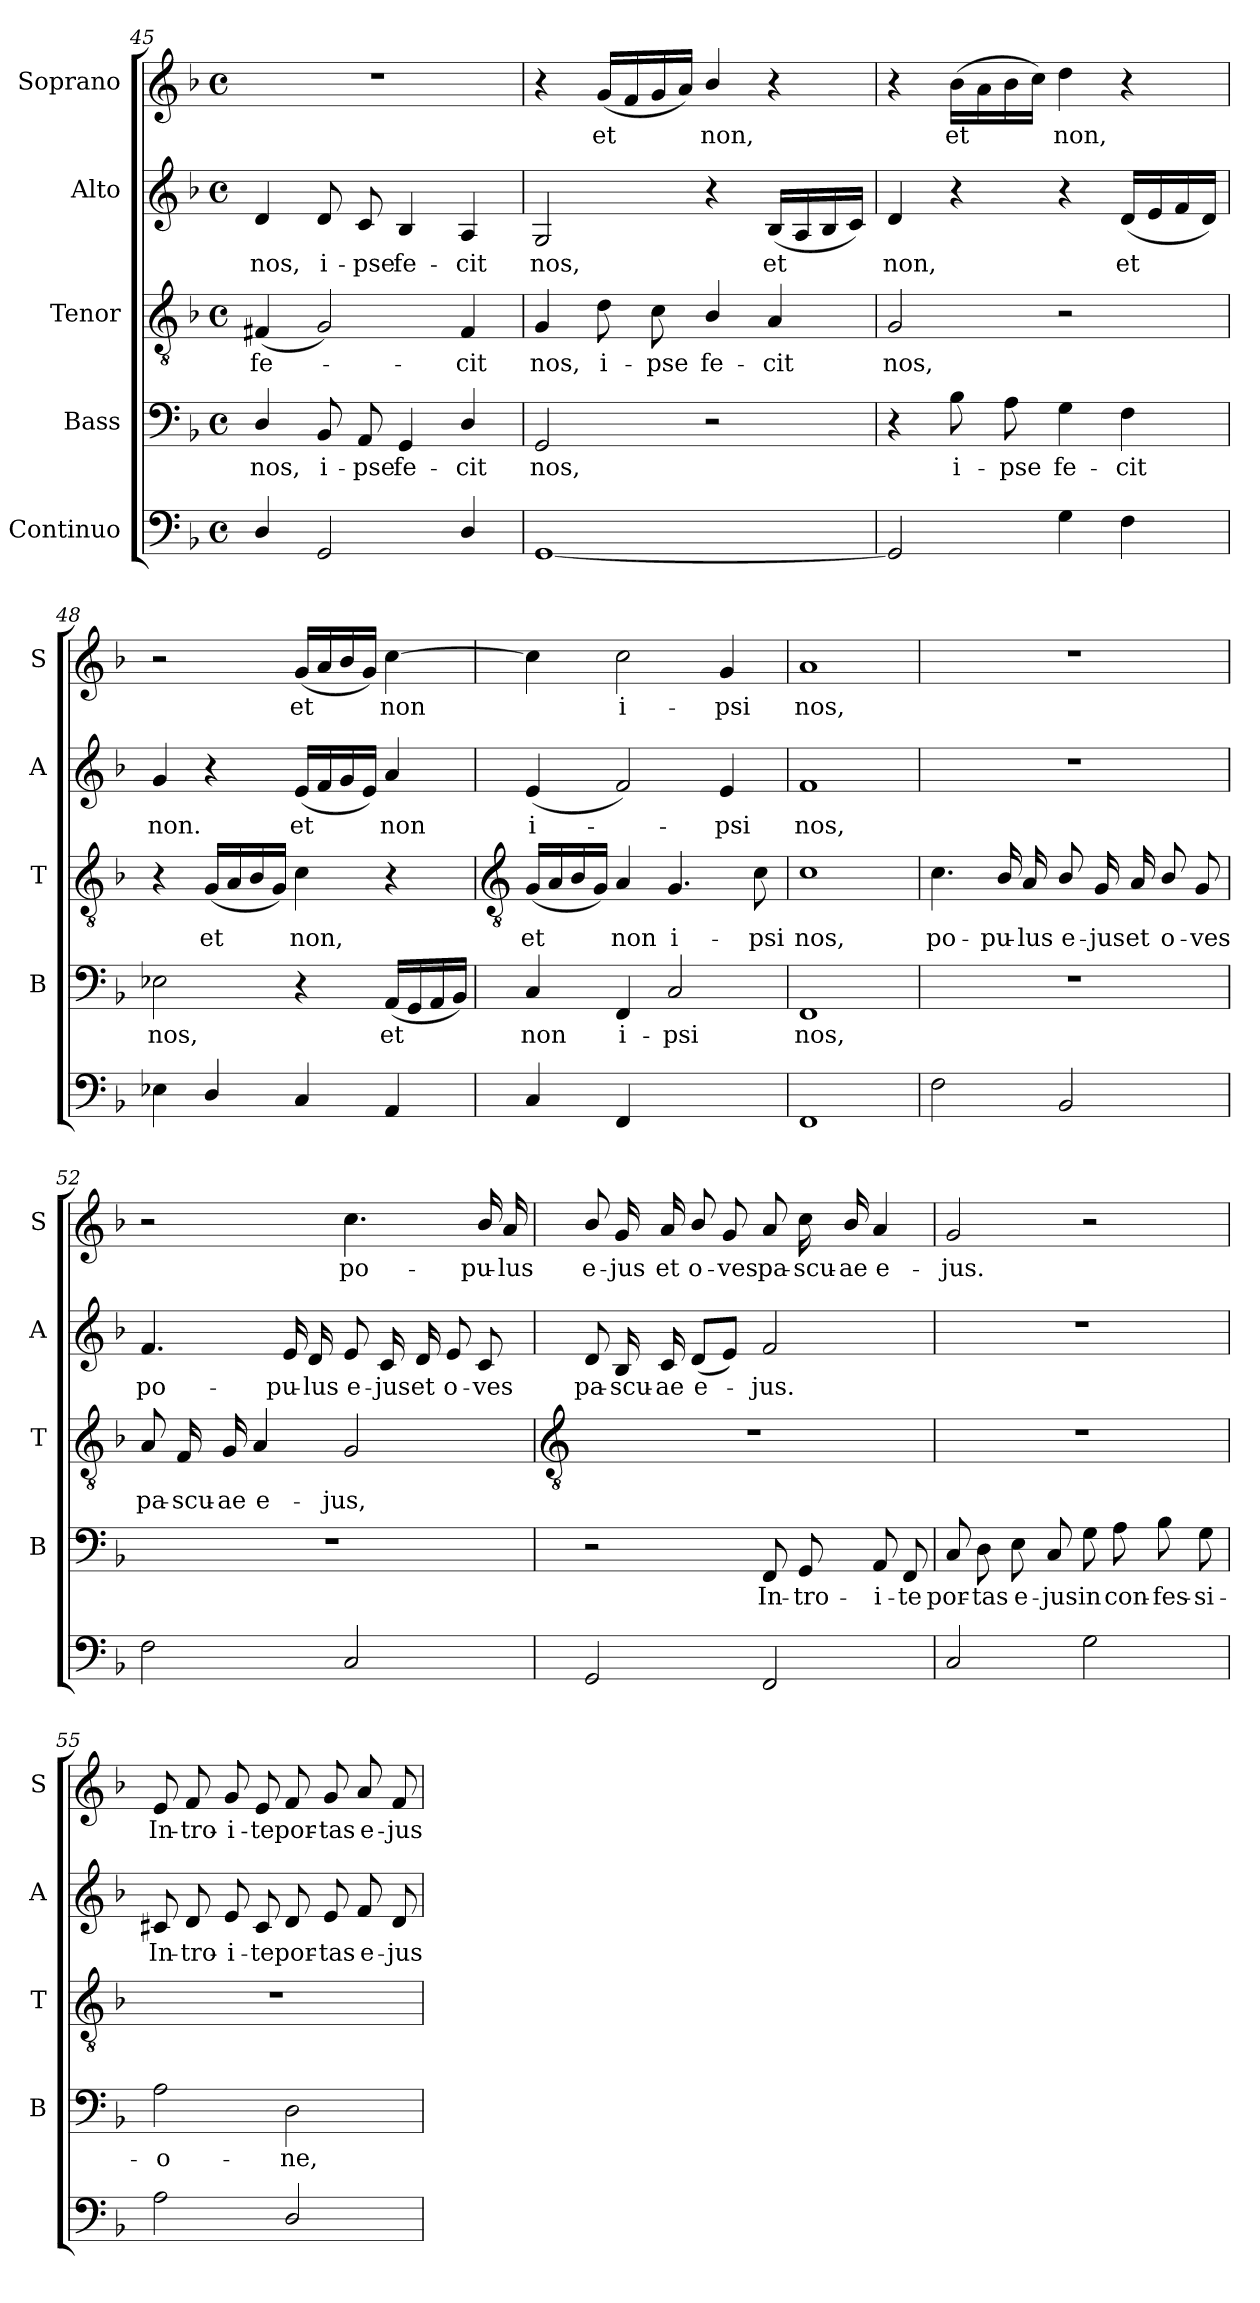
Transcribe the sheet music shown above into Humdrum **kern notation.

**kern	**text	**kern	**text	**kern	**text	**kern	**text	**kern	**text
*part5	*part5	*part4	*part4	*part3	*part3	*part2	*part2	*part1	*part1
*staff5	*staff5	*staff4	*staff4	*staff3	*staff3	*staff2	*staff2	*staff1	*staff1
*I"Continuo	*	*I"Bass	*	*I"Tenor	*	*I"Alto	*	*I"Soprano	*
*	*	*I'B	*	*I'T	*	*I'A	*	*I'S	*
!!LO:LB:g=z
*clefF4	*	*clefF4	*	*clefGv2	*	*clefG2	*	*clefG2	*
*k[b-]	*	*k[b-]	*	*k[b-]	*	*k[b-]	*	*k[b-]	*
*F:	*	*F:	*	*F:	*	*F:	*	*F:	*
*M4/4	*	*M4/4	*	*M4/4	*	*M4/4	*	*M4/4	*
*met(c)	*	*met(c)	*	*met(c)	*	*met(c)	*	*met(c)	*
=45	=45	=45	=45	=45	=45	=45	=45	=45	=45
!	!	!	!LO:LY:b	!	!LO:LY:b	!	!LO:LY:b	!	!
4D/	.	4D/	nos,	(<4F#X	fe-	4d	nos,	1r	.
!	!	!	!LO:LY:b	!	!	!	!LO:LY:b	!	!
2GG	.	8BB-	i-	2G)	.	8d	i-	.	.
!	!	!	!LO:LY:b	!	!	!	!LO:LY:b	!	!
.	.	8AA	-pse	.	.	8c	-pse	.	.
!	!	!	!LO:LY:b	!	!	!	!LO:LY:b	!	!
.	.	4GG	fe-	.	.	4B-	fe-	.	.
!	!	!	!LO:LY:b	!	!LO:LY:b	!	!LO:LY:b	!	!
4D/	.	4D/	-cit	4F#	cit	4A	-cit	.	.
=46	=46	=46	=46	=46	=46	=46	=46	=46	=46
!	!	!	!LO:LY:b	!	!LO:LY:b	!	!LO:LY:b	!	!
[1GG	.	2GG	nos,	4G	nos,	2G	nos,	4r	.
!	!	!	!	!	!LO:LY:b	!	!	!	!LO:LY:b
.	.	.	.	8d	i-	.	.	(<16gLL	et
.	.	.	.	.	.	.	.	16f	.
!	!	!	!	!	!LO:LY:b	!	!	!	!
.	.	.	.	8c	-pse	.	.	16g	.
.	.	.	.	.	.	.	.	16aJJ)	.
!	!	!	!	!	!LO:LY:b	!	!	!	!LO:LY:b
.	.	2r	.	4B-/	fe-	4r	.	4b-/	non,
!	!	!	!	!	!LO:LY:b	!	!LO:LY:b	!	!
.	.	.	.	4A	-cit	(<16B-LL	et	4r	.
.	.	.	.	.	.	16A	.	.	.
.	.	.	.	.	.	16B-	.	.	.
.	.	.	.	.	.	16cJJ)	.	.	.
=47	=47	=47	=47	=47	=47	=47	=47	=47	=47
!	!	!	!	!	!LO:LY:b	!	!LO:LY:b	!	!
2GG]	.	4r	.	2G	nos,	4d	non,	4r	.
!	!	!	!LO:LY:b	!	!	!	!	!	!LO:LY:b
.	.	8B-	i-	.	.	4r	.	(>16b-LL	et
.	.	.	.	.	.	.	.	16a	.
!	!	!	!LO:LY:b	!	!	!	!	!	!
.	.	8A	-pse	.	.	.	.	16b-	.
.	.	.	.	.	.	.	.	16ccJJ)	.
!	!	!	!LO:LY:b	!	!	!	!	!	!LO:LY:b
4G	.	4G	fe-	2r	.	4r	.	4dd	non,
!	!	!	!LO:LY:b	!	!	!	!LO:LY:b	!	!
4F	.	4F	-cit	.	.	(<16dLL	et	4r	.
.	.	.	.	.	.	16e	.	.	.
.	.	.	.	.	.	16f	.	.	.
.	.	.	.	.	.	16dJJ)	.	.	.
=48	=48	=48	=48	=48	=48	=48	=48	=48	=48
!	!	!	!LO:LY:b	!	!	!	!LO:LY:b	!	!
4E-X	.	2E-X	nos,	4r	.	4g	non.	2r	.
!	!	!	!	!	!LO:LY:b	!	!	!	!
4D/	.	.	.	(<16GLL	et	4r	.	.	.
.	.	.	.	16A	.	.	.	.	.
.	.	.	.	16B-	.	.	.	.	.
.	.	.	.	16GJJ)	.	.	.	.	.
!	!	!	!	!	!LO:LY:b	!	!LO:LY:b	!	!LO:LY:b
4C	.	4r	.	4c	non,	(<16eLL	et	(<16gLL	et
.	.	.	.	.	.	16f	.	16a	.
.	.	.	.	.	.	16g	.	16b-	.
.	.	.	.	.	.	16eJJ)	.	16gJJ)	.
!	!	!	!LO:LY:b	!	!	!	!LO:LY:b	!	!LO:LY:b
4AA	.	(<16AALL	et	4r	.	4a	non	[4cc	non
.	.	16GG	.	.	.	.	.	.	.
.	.	16AA	.	.	.	.	.	.	.
.	.	16BB-JJ)	.	.	.	.	.	.	.
!!LO:LB:g=z
=49	=49	=49	=49	=49	=49	=49	=49	=49	=49
*	*	*	*	*clefGv2	*	*	*	*	*
!	!	!	!LO:LY:b	!	!LO:LY:b	!	!LO:LY:b	!	!
4C	.	4C	non	(<16GLL	et	(<4e	i-	4cc]	.
.	.	.	.	16A	.	.	.	.	.
.	.	.	.	16B-	.	.	.	.	.
.	.	.	.	16GJJ)	.	.	.	.	.
!	!	!	!LO:LY:b	!	!LO:LY:b	!	!	!	!LO:LY:b
4FF	.	4FF	i-	4A	non	2f)	.	2cc	i-
!	!LO:LY:b	!	!LO:LY:b	!	!LO:LY:b	!	!	!	!
[4Cyy	4	2C	-psi	4.G	i-	.	.	.	.
!	!LO:LY:b	!	!	!	!	!	!LO:LY:b	!	!LO:LY:b
4Cyy]	2	.	.	.	.	4e	psi	4g	-psi
!	!	!	!	!	!LO:LY:b	!	!	!	!
.	.	.	.	8c	-psi	.	.	.	.
=50	=50	=50	=50	=50	=50	=50	=50	=50	=50
!	!	!	!LO:LY:b	!	!LO:LY:b	!	!LO:LY:b	!	!LO:LY:b
1FF	.	1FF	nos,	1c	nos,	1f	nos,	1a	nos,
=51	=51	=51	=51	=51	=51	=51	=51	=51	=51
!	!	!	!	!	!LO:LY:b	!	!	!	!
2F	.	1r	.	4.c	po-	1r	.	1r	.
!	!	!	!	!	!LO:LY:b	!	!	!	!
.	.	.	.	16B-/	-pu-	.	.	.	.
!	!	!	!	!	!LO:LY:b	!	!	!	!
.	.	.	.	16A	-lus	.	.	.	.
!	!	!	!	!	!LO:LY:b	!	!	!	!
2BB-	.	.	.	8B-/	e-	.	.	.	.
!	!	!	!	!	!LO:LY:b	!	!	!	!
.	.	.	.	16G	-jus	.	.	.	.
!	!	!	!	!	!LO:LY:b	!	!	!	!
.	.	.	.	16A	et	.	.	.	.
!	!	!	!	!	!LO:LY:b	!	!	!	!
.	.	.	.	8B-/	o-	.	.	.	.
!	!	!	!	!	!LO:LY:b	!	!	!	!
.	.	.	.	8G	-ves	.	.	.	.
=52	=52	=52	=52	=52	=52	=52	=52	=52	=52
!	!	!	!	!	!LO:LY:b	!	!LO:LY:b	!	!
2F	.	1r	.	8A	pa-	4.f	po-	2r	.
!	!	!	!	!	!LO:LY:b	!	!	!	!
.	.	.	.	16F	-scu-	.	.	.	.
!	!	!	!	!	!LO:LY:b	!	!	!	!
.	.	.	.	16G	-ae	.	.	.	.
!	!	!	!	!	!LO:LY:b	!	!	!	!
.	.	.	.	4A	e-	.	.	.	.
!	!	!	!	!	!	!	!LO:LY:b	!	!
.	.	.	.	.	.	16e	-pu-	.	.
!	!	!	!	!	!	!	!LO:LY:b	!	!
.	.	.	.	.	.	16d	-lus	.	.
!	!	!	!	!	!LO:LY:b	!	!LO:LY:b	!	!LO:LY:b
2C	.	.	.	2G	-jus,	8e	e-	4.cc	po-
!	!	!	!	!	!	!	!LO:LY:b	!	!
.	.	.	.	.	.	16c	-jus	.	.
!	!	!	!	!	!	!	!LO:LY:b	!	!
.	.	.	.	.	.	16d	et	.	.
!	!	!	!	!	!	!	!LO:LY:b	!	!
.	.	.	.	.	.	8e	o-	.	.
!	!	!	!	!	!	!	!LO:LY:b	!	!LO:LY:b
.	.	.	.	.	.	8c	-ves	16b-/	-pu-
!	!	!	!	!	!	!	!	!	!LO:LY:b
.	.	.	.	.	.	.	.	16a	-lus
!!LO:LB:g=z
=53	=53	=53	=53	=53	=53	=53	=53	=53	=53
*	*	*	*	*clefGv2	*	*	*	*	*
!	!	!	!	!	!	!	!LO:LY:b	!	!LO:LY:b
2GG	.	2r	.	1r	.	8d	pa-	8b-/	e-
!	!	!	!	!	!	!	!LO:LY:b	!	!LO:LY:b
.	.	.	.	.	.	16B-	-scu-	16g	-jus
!	!	!	!	!	!	!	!LO:LY:b	!	!LO:LY:b
.	.	.	.	.	.	16c	-ae	16a	et
!	!	!	!	!	!	!	!LO:LY:b	!	!LO:LY:b
.	.	.	.	.	.	(<8dL	e-	8b-/	o-
!	!	!	!	!	!	!	!	!	!LO:LY:b
.	.	.	.	.	.	8eJ)	.	8g	-ves
!	!	!	!LO:LY:b	!	!	!	!LO:LY:b	!	!LO:LY:b
2FF	.	8FF	In-	.	.	2f	jus.	8a	pa-
!	!	!	!LO:LY:b	!	!	!	!	!	!LO:LY:b
.	.	8GG	-tro-	.	.	.	.	16cc	-scu-
!	!	!	!	!	!	!	!	!	!LO:LY:b
.	.	.	.	.	.	.	.	16b-/	-ae
!	!	!	!LO:LY:b	!	!	!	!	!	!LO:LY:b
.	.	8AA	-i-	.	.	.	.	4a	e-
!	!	!	!LO:LY:b	!	!	!	!	!	!
.	.	8FF	-te	.	.	.	.	.	.
=54	=54	=54	=54	=54	=54	=54	=54	=54	=54
!	!	!	!LO:LY:b	!	!	!	!	!	!LO:LY:b
2C	.	8C	por-	1r	.	1r	.	2g	-jus.
!	!	!	!LO:LY:b	!	!	!	!	!	!
.	.	8D	-tas	.	.	.	.	.	.
!	!	!	!LO:LY:b	!	!	!	!	!	!
.	.	8E	e-	.	.	.	.	.	.
!	!	!	!LO:LY:b	!	!	!	!	!	!
.	.	8C	-jus	.	.	.	.	.	.
!	!	!	!LO:LY:b	!	!	!	!	!	!
2G	.	8G	in	.	.	.	.	2r	.
!	!	!	!LO:LY:b	!	!	!	!	!	!
.	.	8A	con-	.	.	.	.	.	.
!	!	!	!LO:LY:b	!	!	!	!	!	!
.	.	8B-	-fes-	.	.	.	.	.	.
!	!	!	!LO:LY:b	!	!	!	!	!	!
.	.	8G	-si-	.	.	.	.	.	.
=55	=55	=55	=55	=55	=55	=55	=55	=55	=55
!	!	!	!LO:LY:b	!	!	!	!LO:LY:b	!	!LO:LY:b
2A	.	2A	-o-	1r	.	8c#X	In-	8e	In-
!	!	!	!	!	!	!	!LO:LY:b	!	!LO:LY:b
.	.	.	.	.	.	8d	-tro-	8f	-tro-
!	!	!	!	!	!	!	!LO:LY:b	!	!LO:LY:b
.	.	.	.	.	.	8e	-i-	8g	-i-
!	!	!	!	!	!	!	!LO:LY:b	!	!LO:LY:b
.	.	.	.	.	.	8c#	-te	8e	-te
!	!	!	!LO:LY:b	!	!	!	!LO:LY:b	!	!LO:LY:b
2D/	.	2D	-ne,	.	.	8d	por-	8f	por-
!	!	!	!	!	!	!	!LO:LY:b	!	!LO:LY:b
.	.	.	.	.	.	8e	-tas	8g	-tas
!	!	!	!	!	!	!	!LO:LY:b	!	!LO:LY:b
.	.	.	.	.	.	8f	e-	8a	e-
!	!	!	!	!	!	!	!LO:LY:b	!	!LO:LY:b
.	.	.	.	.	.	8d	-jus	8f	-jus
=	=	=	=	=	=	=	=	=	=
*-	*-	*-	*-	*-	*-	*-	*-	*-	*-
